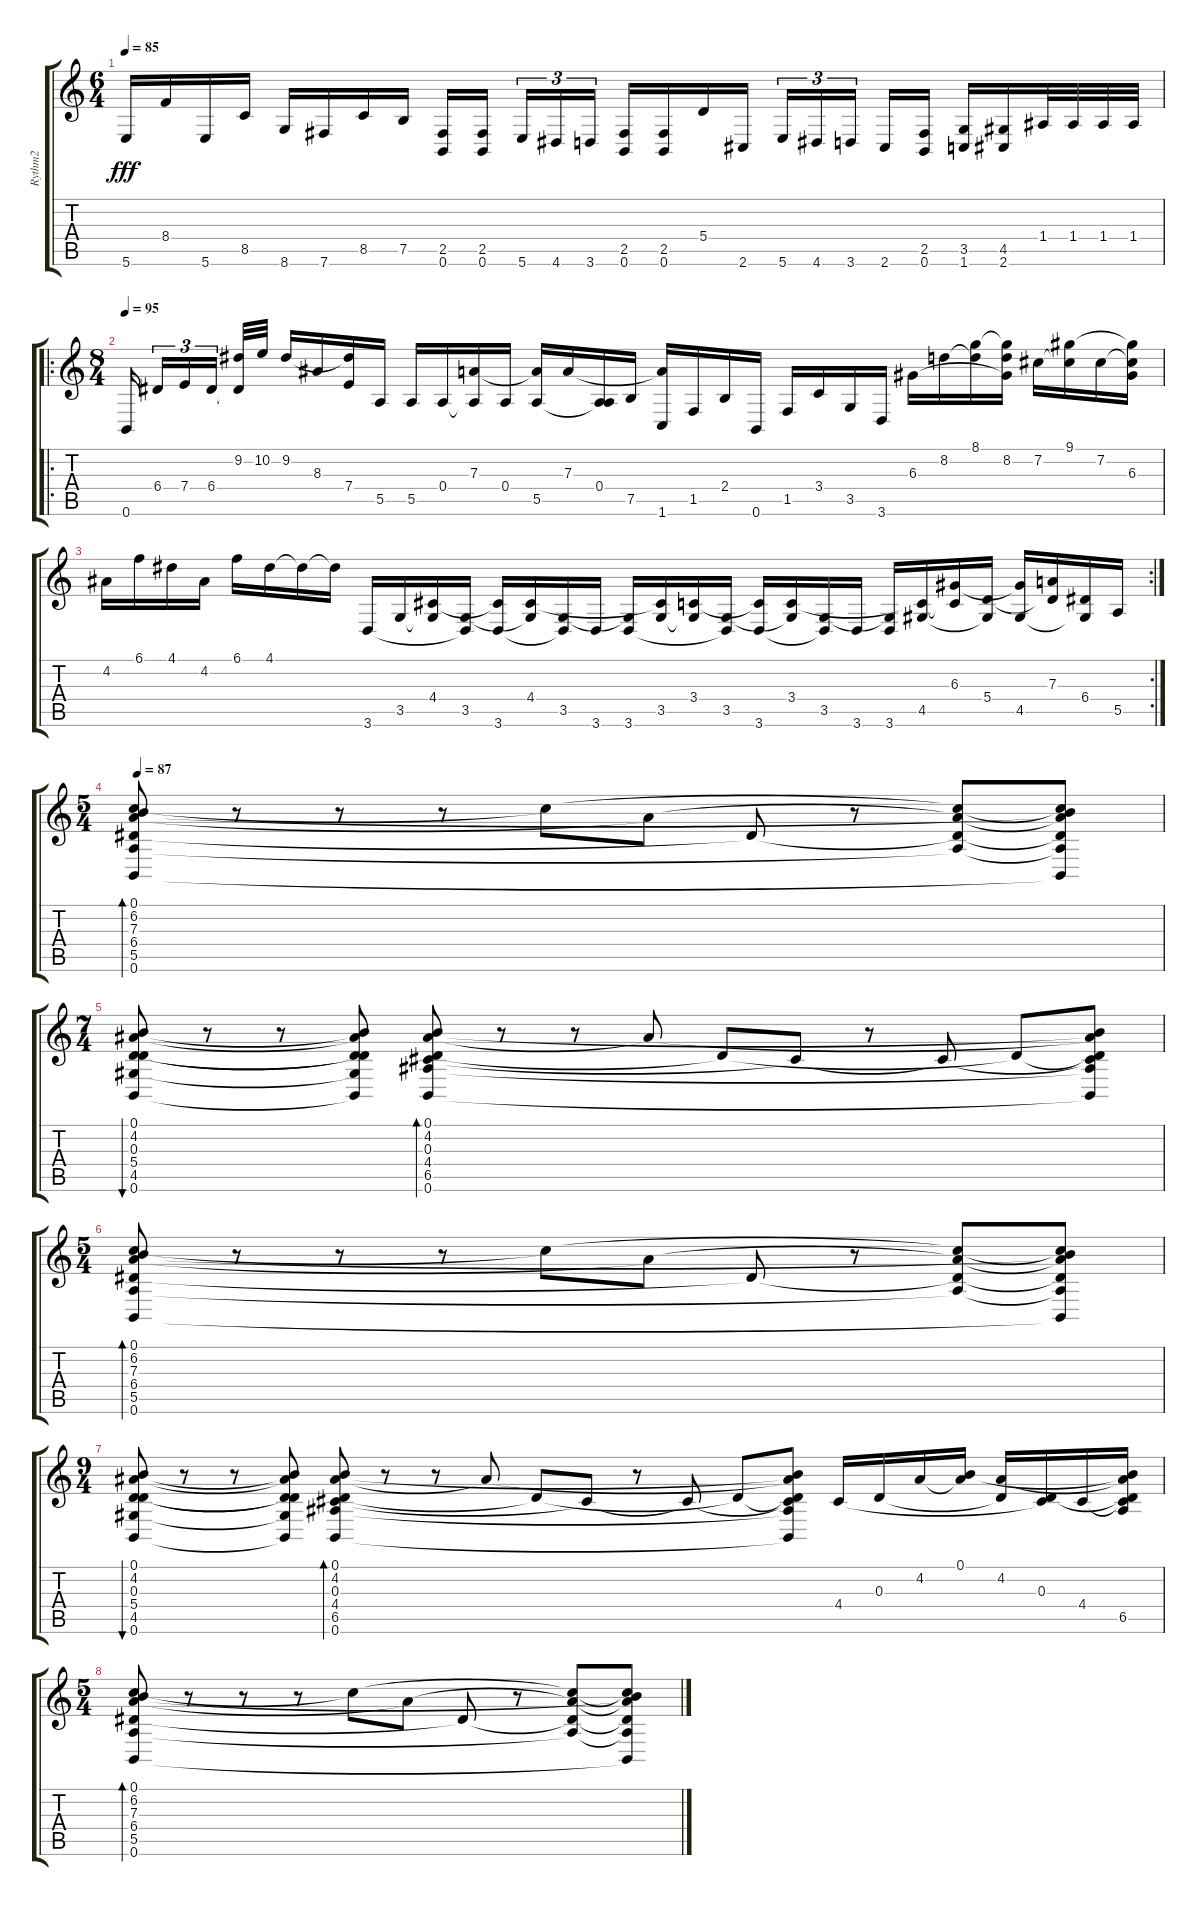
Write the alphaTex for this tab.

\track ("Rythm2" "Rythm2") {instrument distortionguitar}
\staff {score tabs}
\tuning (B3 Gb3 D3 A2 E2 B1) {hide}
\ts (6 4)
\tempo 85
\clef g2
\ks c
5.6.16{dy fff} 8.4.16 5.6.16 8.5.16 8.6.16 7.6.16 8.5.16 7.5.16 (2.5 0.6).16 (2.5 0.6).16{beam splitsecondary} 5.6.16{tu (3 2)} 4.6.16{tu (3 2)} 3.6.16{tu (3 2)} (2.5 0.6).16 (2.5 0.6).16 5.4.16 2.6.16{beam splitsecondary} 5.6.16{tu (3 2)} 4.6.16{tu (3 2)} 3.6.16{tu (3 2) beam splitsecondary} 2.6.16 (2.5 0.6).16 (3.5 1.6).16 (4.5 2.6).16 1.4.32 1.4.32 1.4.32 1.4.32 |
\ro
\ts (8 4)
\tempo 95
0.6.16{beam splitsecondary} 6.4.16{tu (3 2)} 7.4.16{tu (3 2)} 6.4.16{tu (3 2) beam splitsecondary} (9.2 6.4{t}).32 10.2.32 9.2.16 8.3.16 (9.2{t} 7.4).16 5.5.16 5.5.16 0.4.16 (7.3 0.4{t}).16 0.4.16 (7.3{t} 5.5).16 7.3.16 (0.4 5.5{t}).16 7.5.16 (7.3{t} 1.6).16 1.5.16 2.4.16 0.6.16 1.5.16 3.4.16 3.5.16 3.6.16 6.3.16 8.2.16 (8.1 8.2{t}).16 (8.1{t} 8.2 6.3{t}).16 7.2.16 (9.1 7.2{t}).16 7.2.16 (9.1{t} 7.2{t} 6.3).16 |
\rc 2
4.2.16 6.1.16 4.1.16 4.2.16 6.1.16 4.1.16 4.1{t}.16 4.1{t}.16 3.6.16 3.5.16 (4.4 3.5{t}).16 (3.5 3.6{t}).16 (4.4{t} 3.6).16 (4.4 3.5{t}).16 (3.5 3.6{t}).16 3.6.16 (3.5{t} 3.6).16 (4.4{t} 3.5).16 (3.4 3.5{t}).16 (3.5 3.6{t}).16 (3.4{t} 3.6).16 (3.4 3.5{t}).16 (3.5 3.6{t}).16 3.6.16 (3.5{t} 3.6).16 (3.4{t} 4.5).16 (6.3 3.4{t}).16 (5.4 4.5{t}).16 (6.3{t} 4.5).16 (7.3 5.4{t}).16 (6.4 4.5{t}).16 5.5.16 |
\ts (5 4)
\tempo 87
(0.1 6.2 7.3 6.4 5.5 0.6).8{bd 480 instrument electricguitarmuted} r.8 r.8 r.8 6.2{t}.8 7.3{t}.8 6.4{t}.8 r.8 (6.2{t} 7.3{t} 6.4{t} 5.5{t}).8 (0.1{t} 6.2{t} 7.3{t} 6.4{t} 5.5{t} 0.6{t}).8 |
\ts (7 4)
(0.1 4.2 0.3 5.4 4.5 0.6).8{bu 480} r.8 r.8 (0.1{t} 4.2{t} 0.3{t} 5.4{t} 4.5{t} 0.6{t}).8 (0.1 4.2 0.3 4.4 6.5 0.6).8{bd 480} r.8 r.8 4.2{t}.8 0.3{t}.8 4.4{t}.8 r.8 4.4{t}.8 0.3{t}.8 (0.1{t} 4.2{t} 0.3{t} 4.4{t} 6.5{t} 0.6{t}).8 |
\ts (5 4)
(0.1 6.2 7.3 6.4 5.5 0.6).8{bd 480 instrument electricguitarmuted} r.8 r.8 r.8 6.2{t}.8 7.3{t}.8 6.4{t}.8 r.8 (6.2{t} 7.3{t} 6.4{t} 5.5{t}).8 (0.1{t} 6.2{t} 7.3{t} 6.4{t} 5.5{t} 0.6{t}).8 |
\ts (9 4)
(0.1 4.2 0.3 5.4 4.5 0.6).8{bu 480} r.8 r.8 (0.1{t} 4.2{t} 0.3{t} 5.4{t} 4.5{t} 0.6{t}).8 (0.1 4.2 0.3 4.4 6.5 0.6).8{bd 480} r.8 r.8 4.2{t}.8 0.3{t}.8 4.4{t}.8 r.8 4.4{t}.8 0.3{t}.8 (0.1{t} 4.2{t} 0.3{t} 4.4{t} 6.5{t} 0.6{t}).8 4.4.16 0.3.16 4.2.16 (0.1 4.2{t}).16 (4.2 0.3{t}).16 (0.3 4.4{t}).16 4.4.16 (0.1{t} 4.2{t} 0.3{t} 4.4{t} 6.5).16 |
\ts (5 4)
(0.1 6.2 7.3 6.4 5.5 0.6).8{bd 480 instrument electricguitarmuted} r.8 r.8 r.8 6.2{t}.8 7.3{t}.8 6.4{t}.8 r.8 (6.2{t} 7.3{t} 6.4{t} 5.5{t}).8 (0.1{t} 6.2{t} 7.3{t} 6.4{t} 5.5{t} 0.6{t}).8
